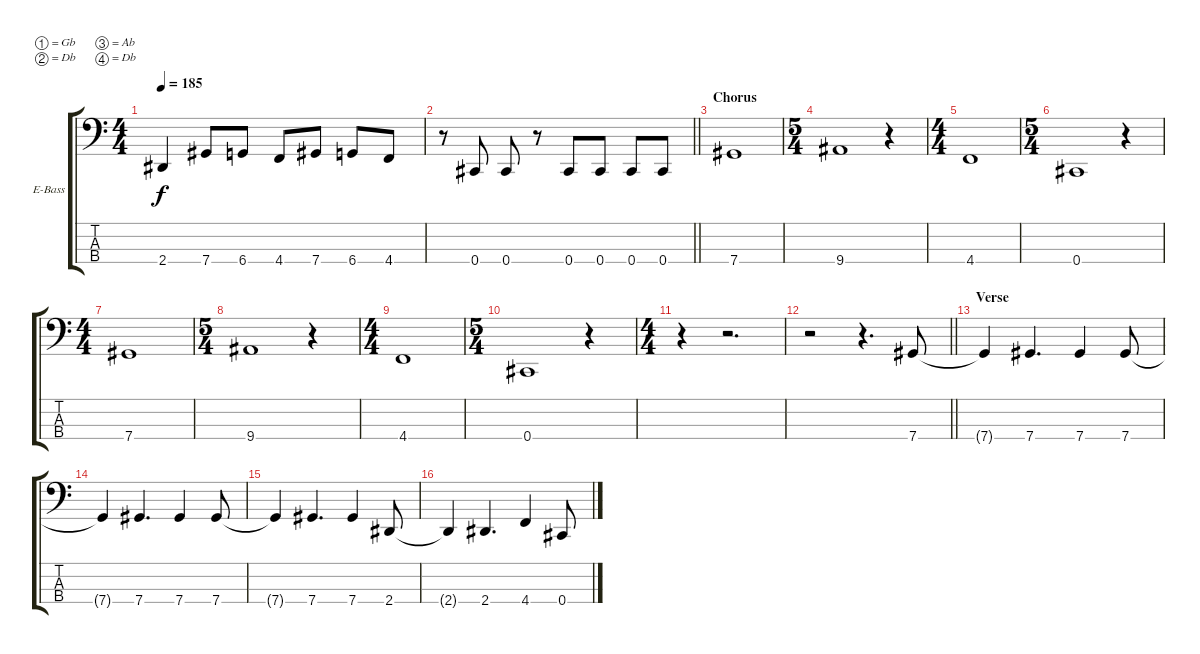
\bracketExtendMode groupsimilarinstruments
\firstSystemTrackNameOrientation horizontal
\otherSystemsTrackNameOrientation horizontal
\track ("Bass" "E-Bass") {instrument electricbassfinger}
\staff {score tabs}
\tuning (Gb2 Db2 Ab1 Db1)
\ts (4 4)
\tempo 185
\clef f4
\ks c
2.4{t}.4{dy f} 7.4.8 6.4.8 4.4.8 7.4.8 6.4.8 4.4.8 |
\barLineRight lightlight
r.8 0.4.8 0.4.8 r.8 0.4.8 0.4.8 0.4.8 0.4.8 |
\section ("" "Chorus")
7.4.1 |
\ts (5 4)
\beaming (8 6 4)
9.4.1 r.4 |
\ts (4 4)
\beaming (8 2 2 2 2)
4.4.1 |
\ts (5 4)
\beaming (8 6 4)
0.4.1 r.4 |
\ts (4 4)
\beaming (8 2 2 2 2)
7.4.1 |
\ts (5 4)
\beaming (8 2 2 2 4)
9.4.1 r.4 |
\ts (4 4)
\beaming (8 2 2 2 2)
4.4.1 |
\ts (5 4)
\beaming (8 2 2 2 4)
0.4.1 r.4 |
\ts (4 4)
\beaming (8 2 2 2 2)
r.4 r.2{d} |
\barLineRight lightlight
r.2 r.4{d} 7.4.8 |
\section ("" "Verse")
7.4{t}.4 7.4.4{d} 7.4.4 7.4.8 |
7.4{t}.4 7.4.4{d} 7.4.4 7.4.8 |
7.4{t}.4 7.4.4{d} 7.4.4 2.4.8 |
2.4{t}.4 2.4.4{d} 4.4.4 0.4.8
